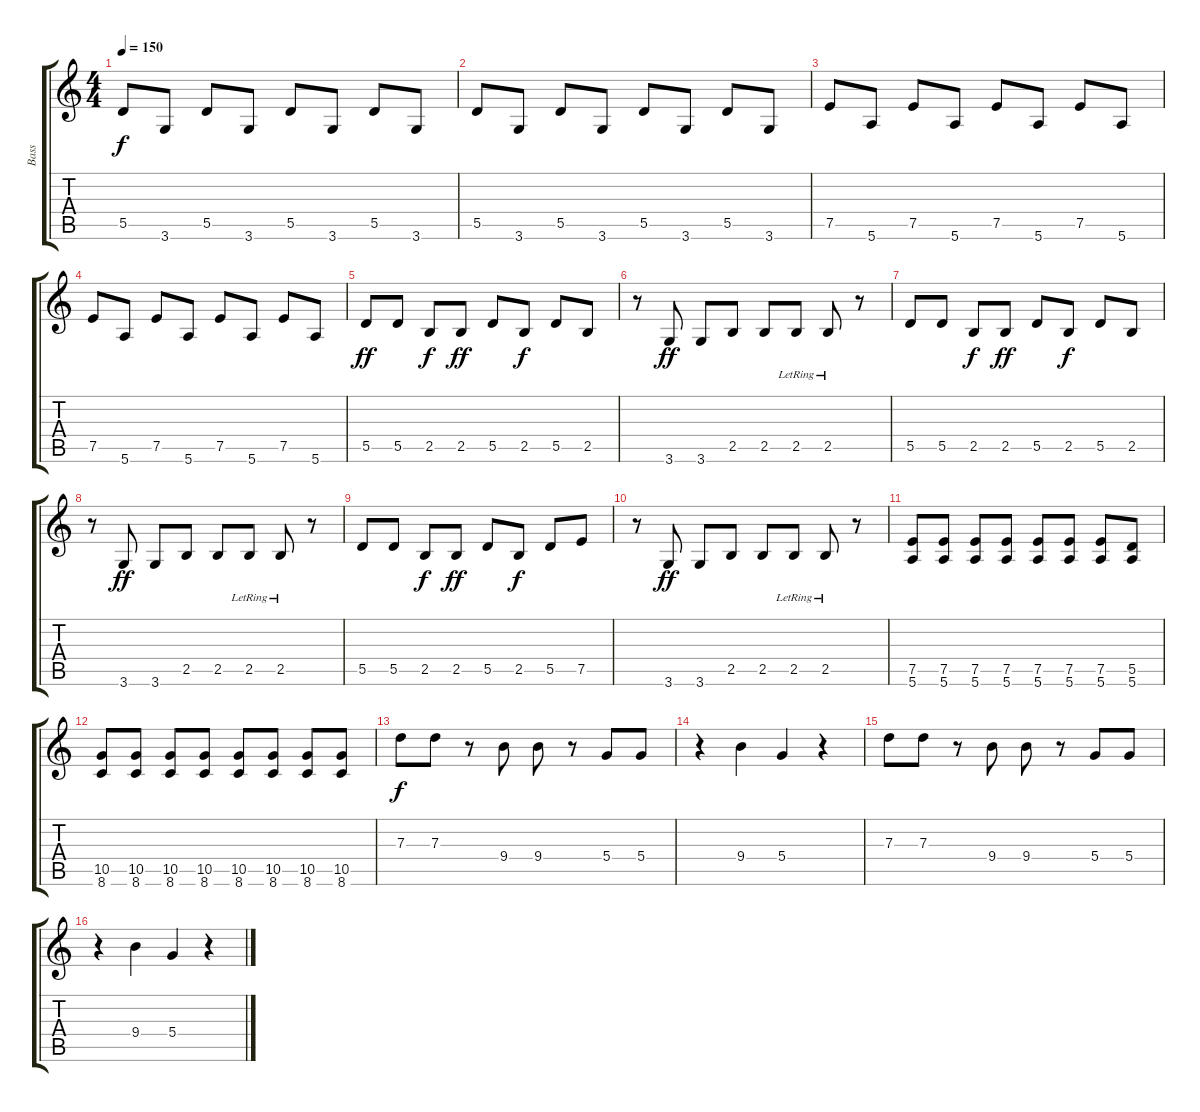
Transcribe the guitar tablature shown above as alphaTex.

\track ("Bass" "Bass") {instrument electricbasspick}
\staff {score tabs}
\tuning (E4 B3 G3 D3 A2 E2) {hide}
\ts (4 4)
\tempo 150
\clef g2
\ks c
5.5.8{dy f} 3.6.8 5.5.8 3.6.8 5.5.8 3.6.8 5.5.8 3.6.8 |
5.5.8 3.6.8 5.5.8 3.6.8 5.5.8 3.6.8 5.5.8 3.6.8 |
7.5.8 5.6.8 7.5.8 5.6.8 7.5.8 5.6.8 7.5.8 5.6.8 |
7.5.8 5.6.8 7.5.8 5.6.8 7.5.8 5.6.8 7.5.8 5.6.8 |
5.5.8{dy ff} 5.5.8 2.5.8{dy f} 2.5.8{dy ff} 5.5.8 2.5.8{dy f} 5.5.8 2.5.8 |
r.8 3.6.8{dy ff} 3.6.8 2.5.8 2.5.8 2.5{lr}.8 2.5{lr}.8 r.8 |
5.5.8 5.5.8 2.5.8{dy f} 2.5.8{dy ff} 5.5.8 2.5.8{dy f} 5.5.8 2.5.8 |
r.8 3.6.8{dy ff} 3.6.8 2.5.8 2.5.8 2.5{lr}.8 2.5{lr}.8 r.8 |
5.5.8 5.5.8 2.5.8{dy f} 2.5.8{dy ff} 5.5.8 2.5.8{dy f} 5.5.8 7.5.8 |
r.8 3.6.8{dy ff} 3.6.8 2.5.8 2.5.8 2.5{lr}.8 2.5{lr}.8 r.8 |
(7.5 5.6).8 (7.5 5.6).8 (7.5 5.6).8 (7.5 5.6).8 (7.5 5.6).8 (7.5 5.6).8 (7.5 5.6).8 (5.5 5.6).8 |
(10.5 8.6).8 (10.5 8.6).8 (10.5 8.6).8 (10.5 8.6).8 (10.5 8.6).8 (10.5 8.6).8 (10.5 8.6).8 (10.5 8.6).8 |
7.3.8{dy f} 7.3.8 r.8 9.4.8 9.4.8 r.8 5.4.8 5.4.8 |
r.4 9.4.4 5.4.4 r.4 |
7.3.8 7.3.8 r.8 9.4.8 9.4.8 r.8 5.4.8 5.4.8 |
r.4 9.4.4 5.4.4 r.4
